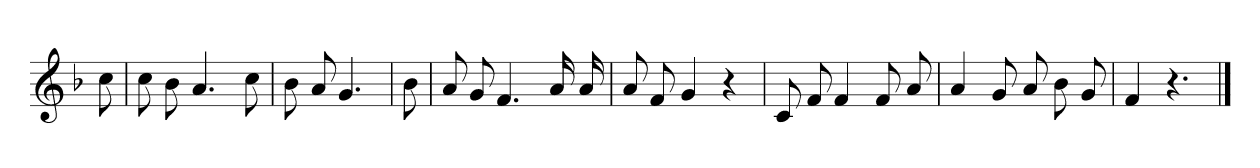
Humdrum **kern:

**kern
*part1
*staff1
*clefG2
*k[b-]
*F:
=
8cc
=1
8cc
8b-
4.a
8cc
=2
8b-
8a
4.g
=3
8b-
=4
8a
8g
4.f
16a
16a
=5
8a
8f
4g
4r
=6
8c
8f
4f
8f
8a
=7
4a
8g
8a
8b-
8g
=8
4f
4.r
==
*-
